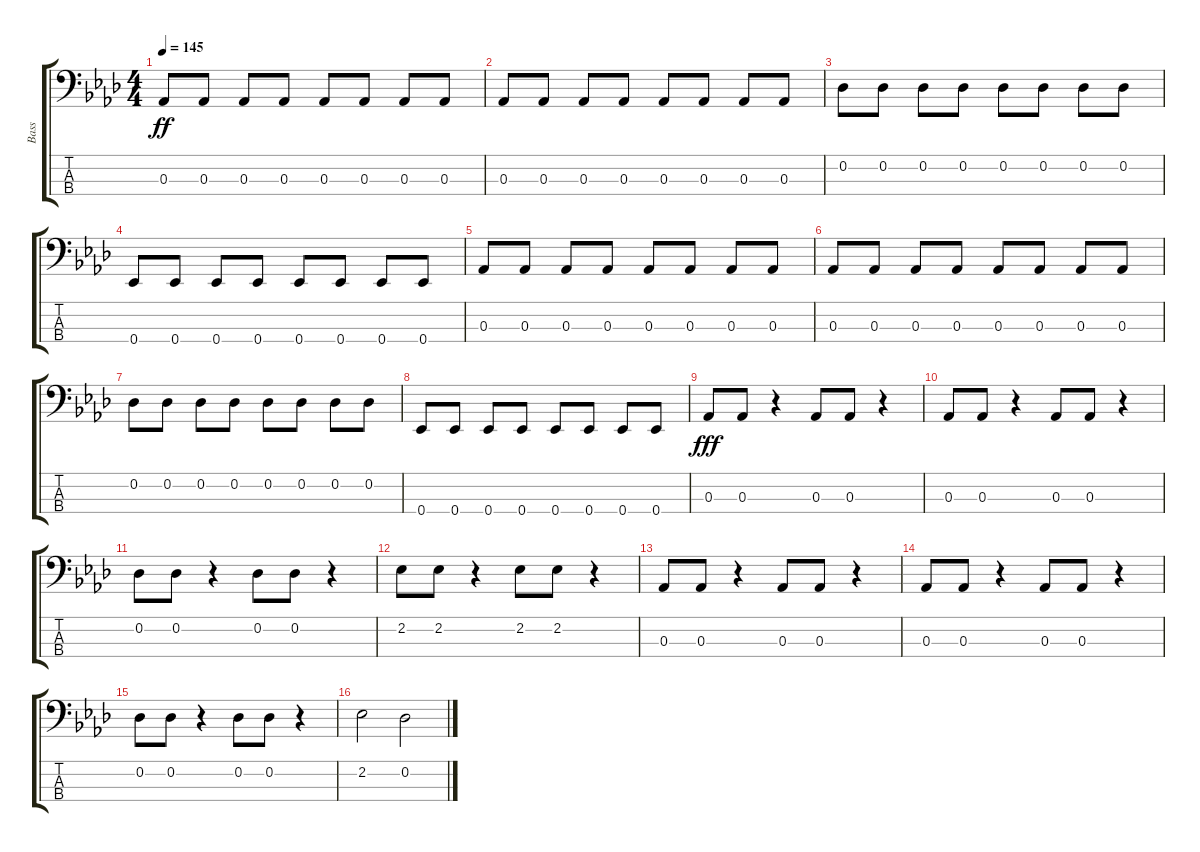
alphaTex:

\track ("Bass" "Bass") {instrument electricbassfinger}
\staff {score tabs}
\tuning (Gb2 Db2 Ab1 Eb1) {hide}
\ts (4 4)
\tempo 145
\clef f4
\ks ab
0.3.8{dy ff} 0.3.8 0.3.8 0.3.8 0.3.8 0.3.8 0.3.8 0.3.8 |
0.3.8 0.3.8 0.3.8 0.3.8 0.3.8 0.3.8 0.3.8 0.3.8 |
0.2.8 0.2.8 0.2.8 0.2.8 0.2.8 0.2.8 0.2.8 0.2.8 |
0.4.8 0.4.8 0.4.8 0.4.8 0.4.8 0.4.8 0.4.8 0.4.8 |
0.3.8 0.3.8 0.3.8 0.3.8 0.3.8 0.3.8 0.3.8 0.3.8 |
0.3.8 0.3.8 0.3.8 0.3.8 0.3.8 0.3.8 0.3.8 0.3.8 |
0.2.8 0.2.8 0.2.8 0.2.8 0.2.8 0.2.8 0.2.8 0.2.8 |
0.4.8 0.4.8 0.4.8 0.4.8 0.4.8 0.4.8 0.4.8 0.4.8 |
0.3.8{dy fff} 0.3.8 r.4 0.3.8 0.3.8 r.4 |
0.3.8 0.3.8 r.4 0.3.8 0.3.8 r.4 |
0.2.8 0.2.8 r.4 0.2.8 0.2.8 r.4 |
2.2.8 2.2.8 r.4 2.2.8 2.2.8 r.4 |
0.3.8 0.3.8 r.4 0.3.8 0.3.8 r.4 |
0.3.8 0.3.8 r.4 0.3.8 0.3.8 r.4 |
0.2.8 0.2.8 r.4 0.2.8 0.2.8 r.4 |
2.2.2 0.2.2
